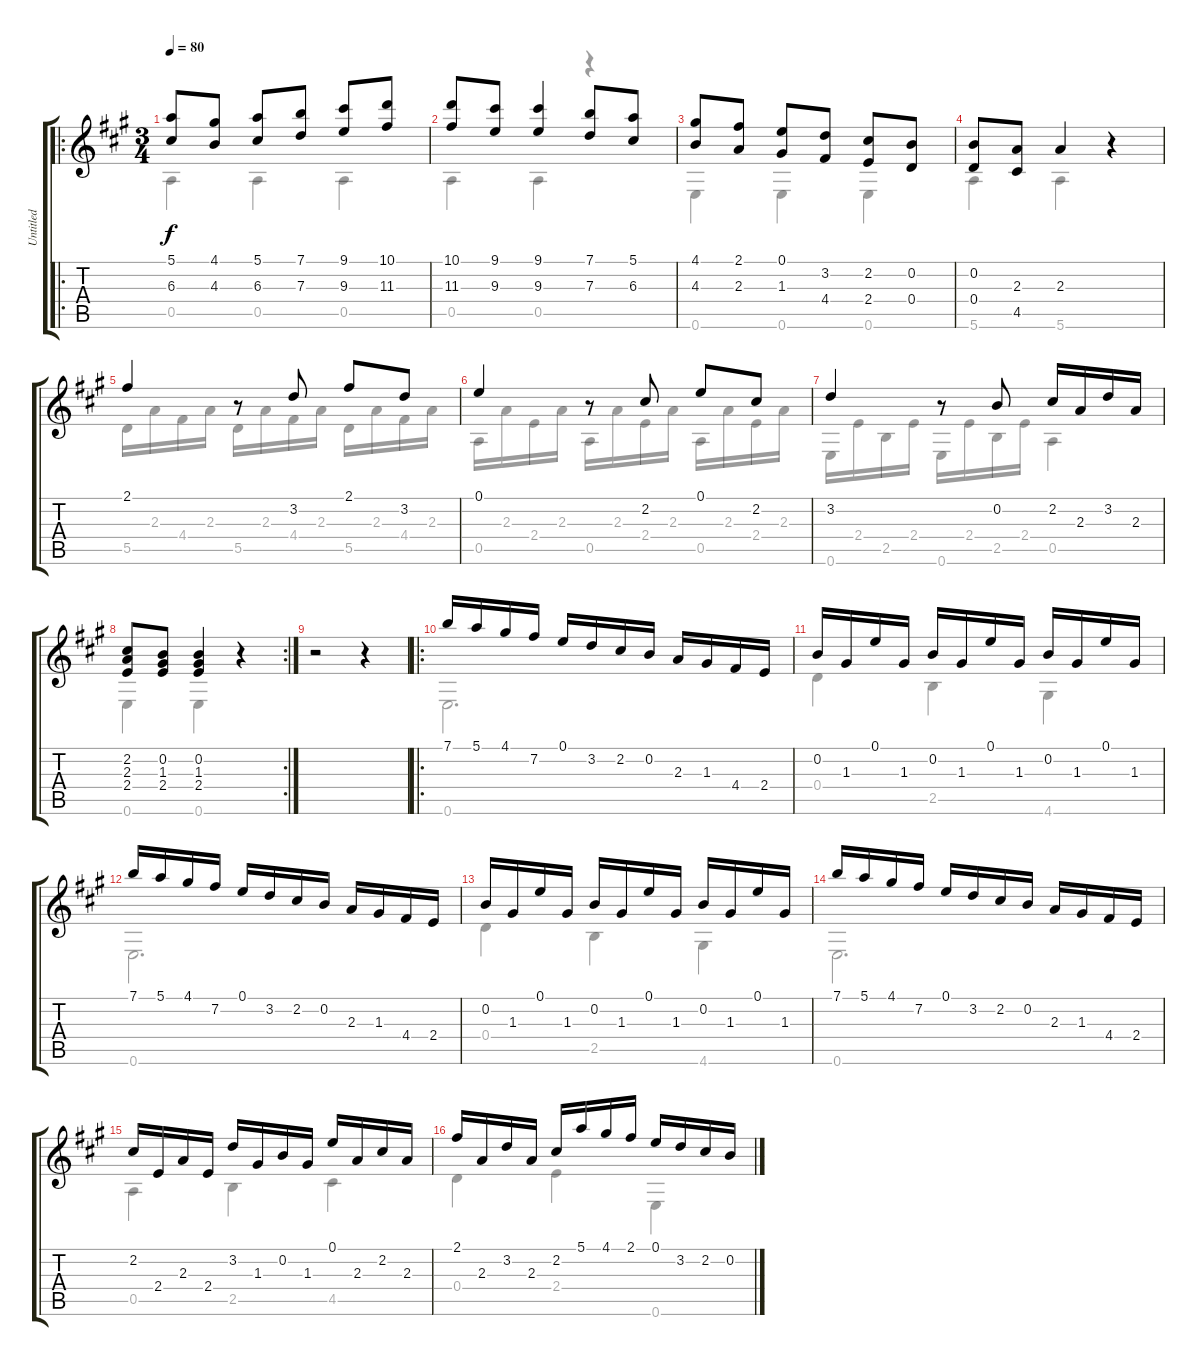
\track ("Untitled" "Untitled") {instrument acousticguitarnylon}
\staff {score tabs}
\tuning (E4 B3 G3 D3 A2 E2) {hide}
\voice
\ro
\ts (3 4)
\tempo 80
\clef g2
\ks a
(5.1 6.3).8{dy f instrument acousticguitarnylon} (4.1 4.3).8 (5.1 6.3).8 (7.1 7.3).8 (9.1 9.3).8 (10.1 11.3).8 |
(10.1 11.3).8 (9.1 9.3).8 (9.1 9.3).4 (7.1 7.3).8 (5.1 6.3).8 |
(4.1 4.3).8 (2.1 2.3).8 (0.1 1.3).8 (3.2 4.4).8 (2.2 2.4).8 (0.2 0.4).8 |
(0.2 0.4).8 (2.3 4.5).8 2.3.4 r.4 |
2.1.4 r.8 3.2.8 2.1.8 3.2.8 |
0.1.4 r.8 2.2.8 0.1.8 2.2.8 |
3.2.4 r.8 0.2.8 2.2.16 2.3.16 3.2.16 2.3.16 |
\rc 2
(2.2 2.3 2.4).8 (0.2 1.3 2.4).8 (0.2 1.3 2.4).4 r.4 |
r.2 r.4 |
\ro
7.1.16 5.1.16 4.1.16 7.2.16 0.1.16 3.2.16 2.2.16 0.2.16 2.3.16 1.3.16 4.4.16 2.4.16 |
0.2.16 1.3.16 0.1.16 1.3.16 0.2.16 1.3.16 0.1.16 1.3.16 0.2.16 1.3.16 0.1.16 1.3.16 |
7.1.16 5.1.16 4.1.16 7.2.16 0.1.16 3.2.16 2.2.16 0.2.16 2.3.16 1.3.16 4.4.16 2.4.16 |
0.2.16 1.3.16 0.1.16 1.3.16 0.2.16 1.3.16 0.1.16 1.3.16 0.2.16 1.3.16 0.1.16 1.3.16 |
7.1.16 5.1.16 4.1.16 7.2.16 0.1.16 3.2.16 2.2.16 0.2.16 2.3.16 1.3.16 4.4.16 2.4.16 |
2.2.16 2.4.16 2.3.16 2.4.16 3.2.16 1.3.16 0.2.16 1.3.16 0.1.16 2.3.16 2.2.16 2.3.16 |
2.1.16 2.3.16 3.2.16 2.3.16 2.2.16 5.1.16 4.1.16 2.1.16 0.1.16 3.2.16 2.2.16 0.2.16
\voice
\clef g2
\ottava regular
\simile none
\ks a
0.5.4{dy f} 0.5.4 0.5.4 |
0.5.4 0.5.4 r.4 |
0.6.4 0.6.4 0.6.4 |
5.6.4 5.6.4 r.4 |
5.5.16 2.3.16 4.4.16 2.3.16 5.5.16 2.3.16 4.4.16 2.3.16 5.5.16 2.3.16 4.4.16 2.3.16 |
0.5.16 2.3.16 2.4.16 2.3.16 0.5.16 2.3.16 2.4.16 2.3.16 0.5.16 2.3.16 2.4.16 2.3.16 |
0.6.16 2.4.16 2.5.16 2.4.16 0.6.16 2.4.16 2.5.16 2.4.16 0.5.4 |
0.6.4 0.6.4 r.4 |
|
0.6.2{d} |
0.4.4 2.5.4 4.6.4 |
0.6.2{d} |
0.4.4 2.5.4 4.6.4 |
0.6.2{d} |
0.5.4 2.5.4 4.5.4 |
0.4.4 2.4.4 0.6.4
